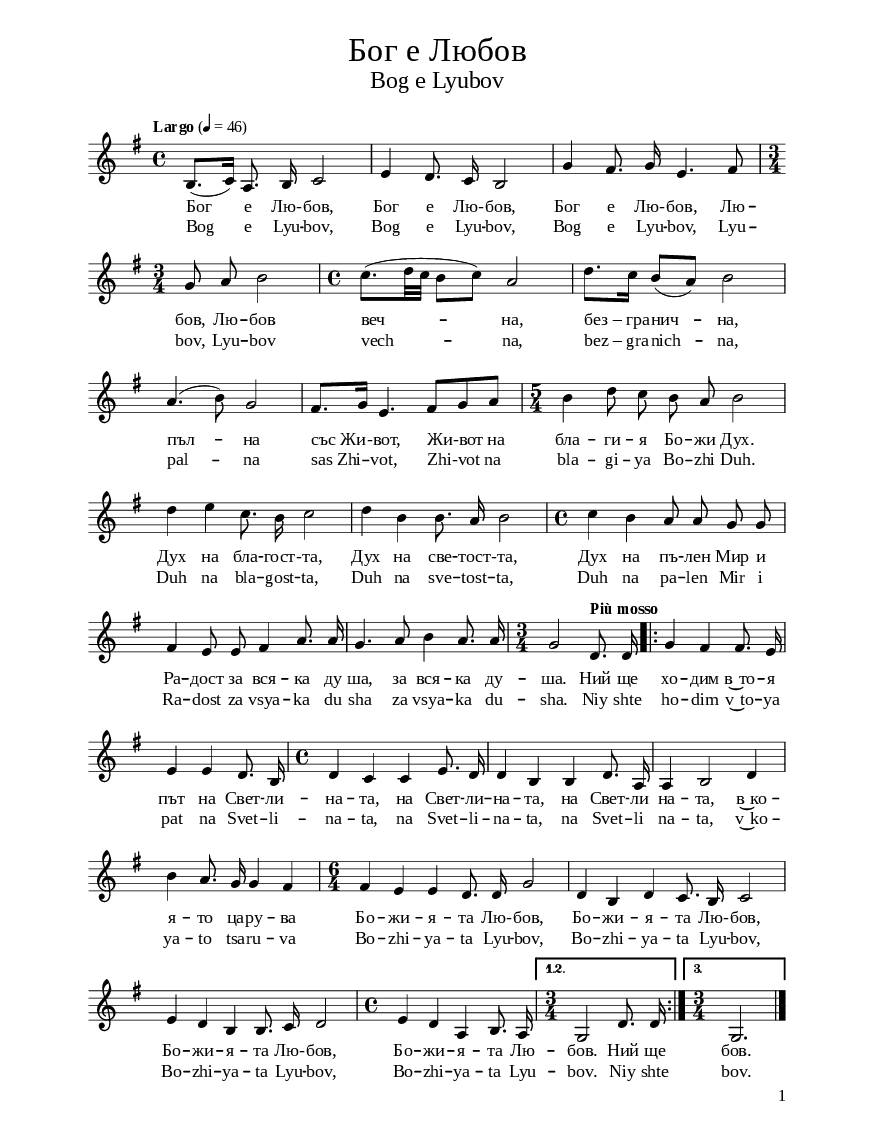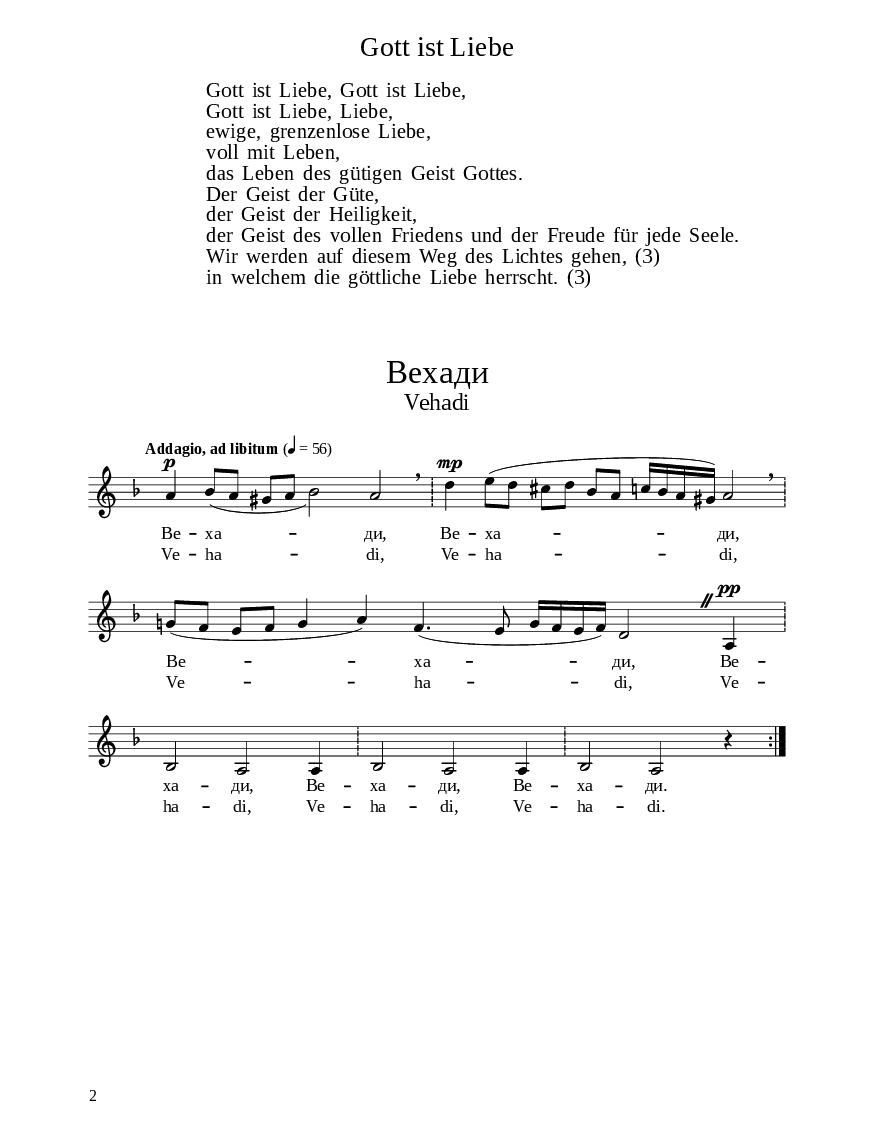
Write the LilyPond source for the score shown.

\version "2.24.0"

% include paper part and global functions
\include "include/globals.ily"

\bookpart {
  \include "include/bookpart-paper.ily"
  \score {
    \include "include/score-layout.ily"

    \new Voice \relative c' {
      \clef treble
      \key g \major
      \time 4/4
      \tempoFunc "Largo" 4 "46"

      \autoBeamOff

      b8. [(c16)] a8. b16 c2 |
      e4 d8. c16 b2 |
      g'4 fis8. g16 e4. fis8 | \break

      \time 3/4 g8 a8 b2 |
      \time 4/4 c8. [(d32 c32] b8 [c8]) a2 |
      d8. [c16] b8 [(a8)] b2 | \break

      a4. (b8) g2 |
      fis8. [g16] e4. fis8 [g8 a8] |
      \time 5/4 b4 d8 c8 b8 a8 b2 | \break

      d4 e4 c8. b16 c2 |
      d4 b4 b8. a16 b2 |
      \time 4/4 c4 b4 a8 a8 g8 g8 | \break

      fis4 e8 e8 fis4 a8. a16 |
      g4. a8 b4 a8. a16 |
      \time 3/4 g2 \tempo "Più mosso"  d8. d16 |
      \repeat volta 3 {
        g4 fis4 fis8. e16 | \break

        e4 e4 d8. b16 |
        \time 4/4 d4 c4 c4 e8. d16 |
        d4 b4 b4 d8. a16 |
        a4 b2 d4 | \break

        b'4 a8. g16 g4 fis4 |
        \time 6/4 fis4 e4 e4 d8. d16 g2 |
        d4 b4 d4 c8. b16 c2 | \break

        e4 d4 b4 b8. c16 d2 |
        \time 4/4 e4 d4 a4 b8. a16 |
      } % repeat
      \alternative {
        { \time 3/4 g2 d'8. d16 }
        { \time 3/4 g,2.  \bar "|." }
      }
    }

    \addlyrics {
      Бог е "Лю-" -- бов, | Бог е "Лю-" -- бов, | Бог е "Лю-" -- бов, Лю -- |
      бов, Лю -- бов  | веч -- на, | "без – гра" -- нич -- на, |
      пъл -- на | със_Жи -- "-вот," "Жи-вот на" | бла -- ги -- я Бо -- жи  Дух.
      Дух на бла -- гост -- "-та," | Дух на све -- тост -- "-та," | Дух на пъ -- лен Мир и |
      Ра -- дост за вся -- ка ду | ша, за вся -- ка ду -- | ша. Ний щe | хо -- дим в~то -- я |
      път  на Свет -- ли -- | на -- та, на Свет -- ли -- | на -- та, на Свет -- ли | на -- та, в~ко -- |
      я -- то ца -- ру -- ва | Бо -- жи -- я -- та "Лю-" -- бов, | Бо -- жи -- я -- та "Лю-" -- бов, |
      Бо -- жи -- я -- та "Лю-" -- бов, | Бо -- жи -- я -- та Лю -- | бов. Ний ще | бов.}
      \addlyrics {
        Bog e Lyu -- bov, | Bog e Lyu -- bov, | Bog e Lyu -- bov, Lyu -- |
        bov, Lyu -- bov  | vech -- na, | "bez – gra" -- nich -- na, |
        pal -- na | sas_Zhi -- vot, "Zhi-vot na" | bla -- gi -- ya Bo -- zhi  Duh. |
        Duh na bla -- gost -- ta, | Duh na sve -- tost -- ta, | Duh na pa -- len Mir i |
        Ra -- dost za vsya -- ka du | sha za vsya -- ka du -- | sha. Niy shte | ho -- dim v~to -- ya |
        pat  na Svet -- li -- | na -- ta, na Svet -- li -- | na -- ta, na Svet -- li | na -- ta, v~ko -- |
        ya -- to tsa -- ru -- va | Bo -- zhi -- ya -- ta Lyu -- bov, | Bo -- zhi -- ya -- ta Lyu -- bov, |
        Bo -- zhi -- ya -- ta Lyu -- bov, | Bo -- zhi -- ya -- ta Lyu -- | bov. Niy shte | bov.}
        \header {
          title = \titleFunc "Бог е Любов" "Bog e Lyubov"
        }

        \midi{}

      } % score
      
      % include foreign translation(s) of the song
      \version "2.20.0"

\markup \fill-line { \fontsize #deTitleFontSize "Gott ist Liebe" }
\markup \null
\markup \null
\markup \fontsize #deCoupletFontSize {
  \hspace #10
  \override #`(baseline-skip . ,deCoupletBaselineSkip)

  \column {

    \line { " "  Gott ist Liebe, Gott ist Liebe, }

    \line { " " Gott ist Liebe, Liebe,}

    \line { " " ewige, grenzenlose Liebe, }

    \line { " " voll mit Leben, }

    \line { " " das Leben des gütigen Geist Gottes. }

    \line { " " Der Geist der Güte, }

    \line { " " der Geist der Heiligkeit,}

    \line { " " der Geist des vollen Friedens und der Freude für jede Seele.}

    \line { " " Wir werden auf diesem Weg des Lichtes gehen, (3)  }
    \line { " " in welchem die göttliche Liebe herrscht. (3)}



  }


}


       \markup \empty-three

      \include "include/bookpart-paper.ily"
      \score {
        \include "include/score-layout.ily"

        \new Voice \absolute {
          \clef treble
          \key d \minor
          \tempoFunc "Addagio, ad libitum" 4 "56"

          \autoBeamOff
          \omit Score.TimeSignature
          \cadenzaOn % allows custom bar lines


          \repeat volta 2 {
            \slurDown a'4^\p bes'8 [ ( a'] gis' [a'] bes'2 ) \slurNeutral a' \bar "!"  \breathe  d''4^\mp  e''8 ( [d''] cis'' [d''] bes' [a'] c''16 [bes' a' gis'!] ) a'2 \bar "!" \breathe \break |

            \time 10/4 g'8 ([ f'] e' [f'] g'4 a' ) f'4. ( e'8 g'16 [f' e' f'] ) d'2
            \override BreathingSign.text = \markup {
              \musicglyph "scripts.caesura.straight"
            }
            \breathe
            a4^\pp \bar "!" \break |


            bes2 a2 a4 \bar "!"  bes2 a a4  \bar "!"  bes2 a r4
          } \break
        }

        \addlyrics {
          Ве -- ха -- ди, Ве -- ха -- ди, Ве -- ха -- ди,
          Ве -- ха -- ди, Ве -- ха -- ди, Ве -- ха -- ди.
        }
        \addlyrics {
          Ve -- ha -- di, Ve -- ha -- di, Ve -- ha -- di,
          Ve -- ha -- di, Ve -- ha -- di, Ve -- ha -- di.}
          \header {
            title = \titleFunc "Вехади" "Vehadi"
          }

          \midi{}

        } % score
        %

      } % bookpart
